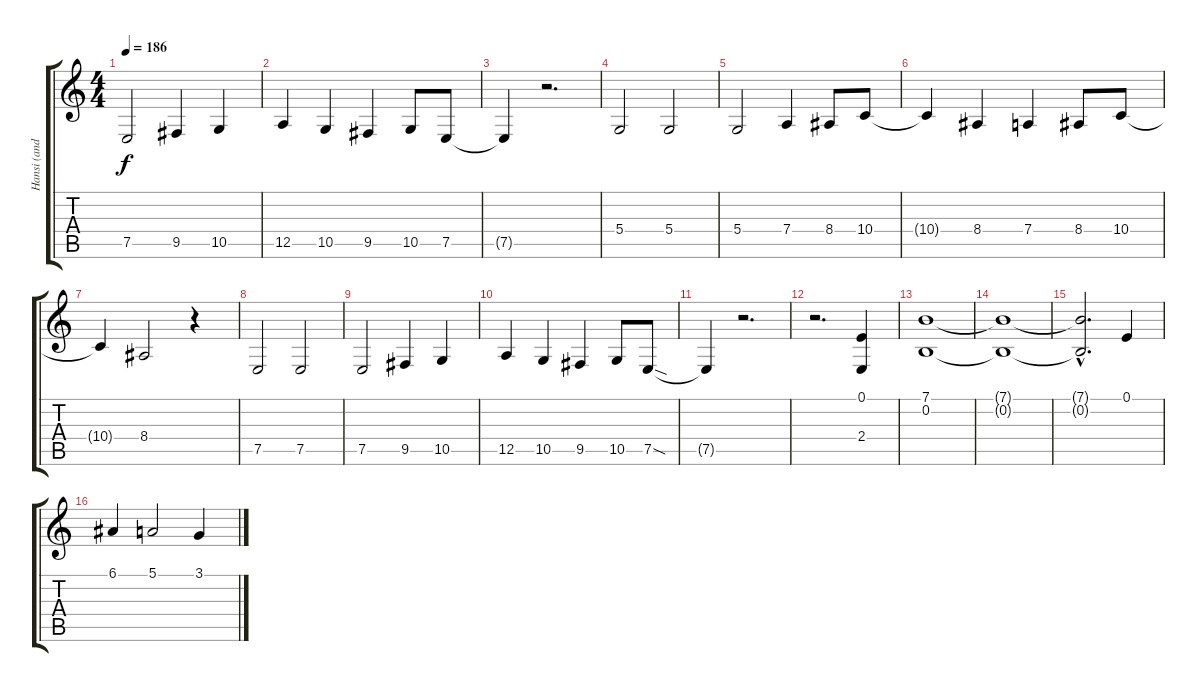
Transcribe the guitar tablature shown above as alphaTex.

\track ("Hansi (and Choir)" "Hansi (and") {instrument frenchhorn}
\staff {score tabs}
\tuning (E4 B3 G3 D3 A2 E2) {hide}
\ts (4 4)
\tempo 186
\clef g2
\ks c
7.5.2{dy f} 9.5.4 10.5.4 |
12.5.4 10.5.4 9.5.4 10.5.8 7.5.8 |
7.5{t}.4 r.2{d} |
5.4.2 5.4.2 |
5.4.2 7.4.4 8.4.8 10.4.8 |
10.4{t}.4 8.4.4 7.4.4 8.4.8 10.4.8 |
10.4{t}.4 8.4.2 r.4 |
7.5.2 7.5.2 |
7.5.2 9.5.4 10.5.4 |
12.5.4 10.5.4 9.5.4 10.5.8 7.5{sod}.8 |
7.5{t}.4 r.2{d} |
r.2{d} (0.1 2.4).4 |
(7.1 0.2).1 |
(7.1{t} 0.2{t}).1 |
(7.1{hac t} 0.2{hac t}).2{d} 0.1.4 |
6.1.4 5.1.2 3.1.4
